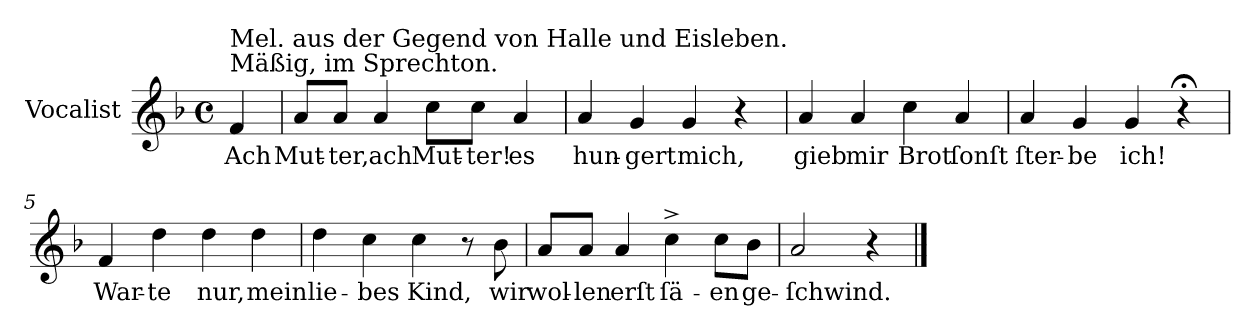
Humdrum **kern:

**kern	**text
*part1	*part1
*staff1	*staff1
*I"Vocalist	*
*k[b-]	*
*F:	*
*M4/4	*
*met(c)	*
=	=
!LO:TX:a:t=Mäßig, im Sprechton.	!
!LO:TX:a:t=Mel. aus der Gegend von Halle und Eisleben.	!
4f	Ach
=1	=1
8aL	Mut-
8aJ	-ter,
4a	ach
8ccL	Mut-
8ccJ	-ter!
4a	es
=2	=2
4a	hun-
4g	-gert
4g	mich,
4r	.
=3	=3
4a	gieb
4a	mir
4cc	Brot
4a	ſonſt
=4	=4
4a	ſter-
4g	-be
4g	ich!
4r;<	.
=5	=5
4f	War-
4dd	-te
4dd	nur,
4dd	mein
=6	=6
4dd	lie-
4cc	-bes
4cc	Kind,
8r	.
8b-	wir
=7	=7
8aL	wol-
8aJ	-len
4a	erſt
4cc^	ſä-
8ccL	-en
8b-J	ge-
=8	=8
2a	-ſchwind.
4r	.
==	==
*-	*-
